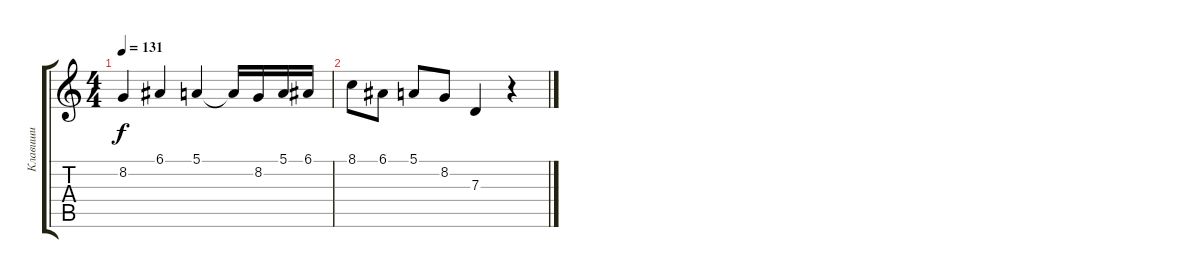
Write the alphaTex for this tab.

\track ("Клавиши" "Клавиши") {instrument churchorgan}
\staff {score tabs}
\tuning (E4 B3 G3 D3 A2 E2) {hide}
\ts (4 4)
\tempo 131
\clef g2
\ks c
8.2.4{dy f} 6.1.4 5.1.4 5.1{t}.16 8.2.16 5.1.16 6.1.16 |
8.1.8 6.1.8 5.1.8 8.2.8 7.3.4 r.4
